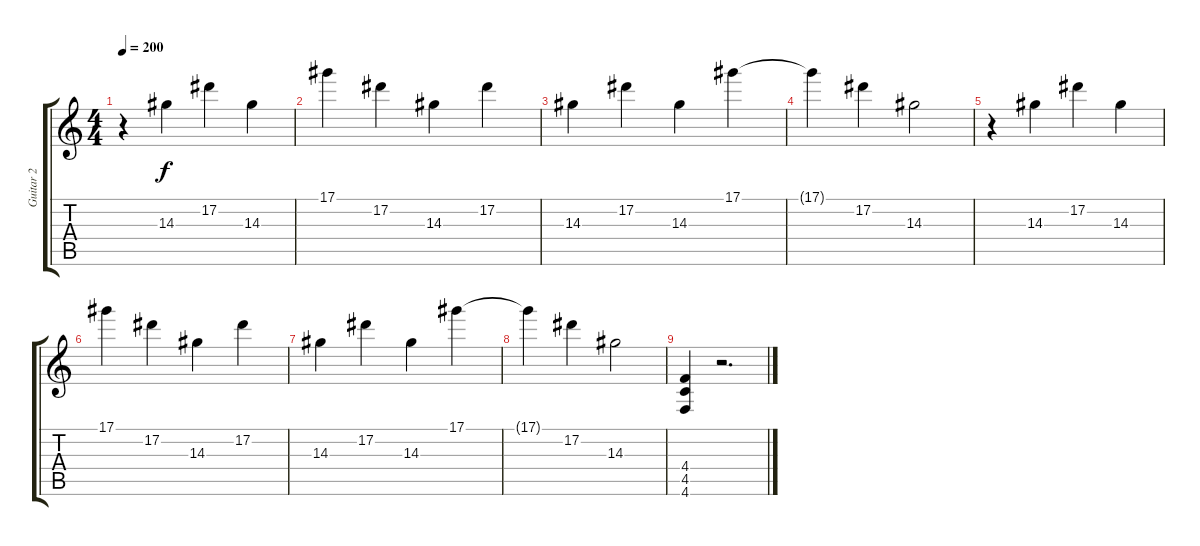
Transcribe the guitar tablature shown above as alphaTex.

\track ("Guitar 2" "Guitar 2") {instrument distortionguitar}
\staff {score tabs}
\tuning (Eb4 Bb3 Gb3 Db3 Ab2 Db2) {hide}
\ts (4 4)
\tempo 200
\clef g2
\ks c
r.4{dy f} 14.3.4 17.2.4 14.3.4 |
17.1.4 17.2.4 14.3.4 17.2.4 |
14.3.4 17.2.4 14.3.4 17.1.4 |
17.1{t}.4 17.2.4 14.3.2 |
r.4 14.3.4 17.2.4 14.3.4 |
17.1.4 17.2.4 14.3.4 17.2.4 |
14.3.4 17.2.4 14.3.4 17.1.4 |
17.1{t}.4 17.2.4 14.3.2 |
(4.4 4.5 4.6).4 r.2{d}
